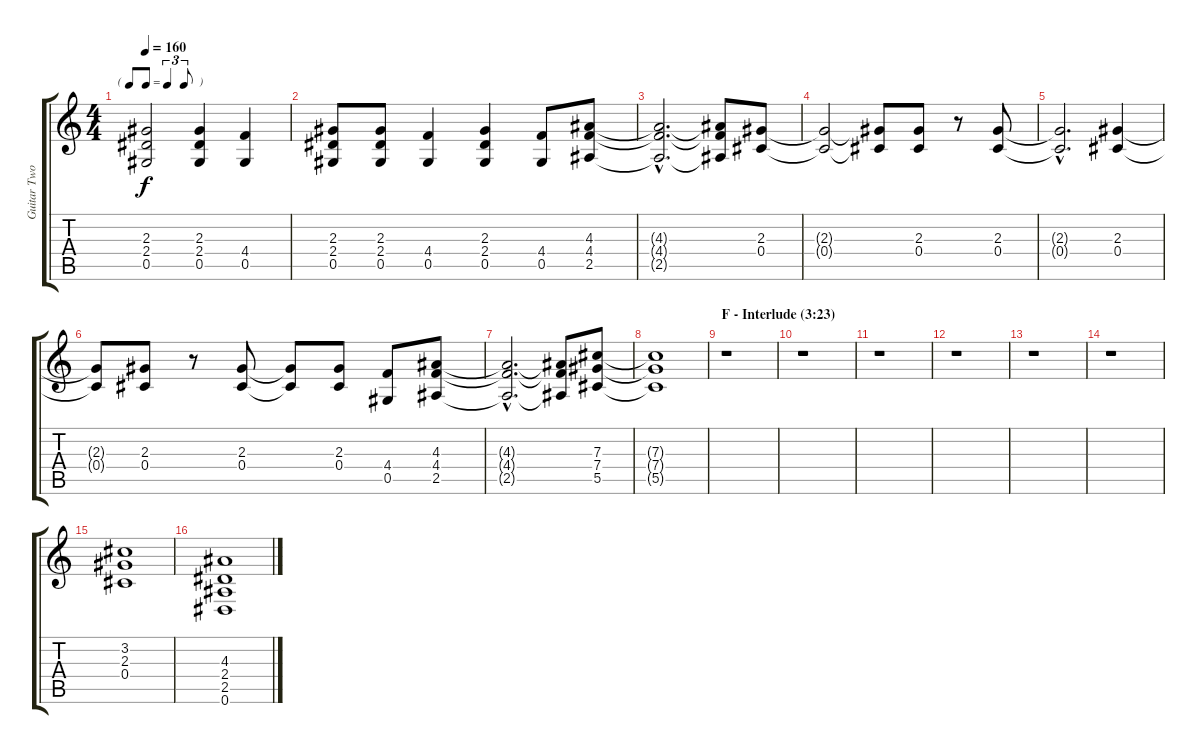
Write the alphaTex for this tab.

\track ("Guitar Two" "Guitar Two") {instrument distortionguitar}
\staff {score tabs}
\tuning (Eb4 Bb3 Gb3 Db3 Ab2 Eb2) {hide}
\ts (4 4)
\tf triplet8th
\tempo 160
\clef g2
\ks c
(2.3{t} 2.4{t} 0.5{t}).2{dy f} (2.3 2.4 0.5).4 (4.4 0.5).4 |
(2.3 2.4 0.5).8 (2.3 2.4 0.5).8 (4.4 0.5).4 (2.3 2.4 0.5).4 (4.4 0.5).8 (4.3 4.4 2.5).8 |
(4.3{hac t} 4.4{hac t} 2.5{hac t}).2{d} (4.3{t} 4.4{t} 2.5{t}).8 (2.3 0.4).8 |
(2.3{t} 0.4{t}).2 (2.3{t} 0.4{t}).8 (2.3 0.4).8 r.8 (2.3 0.4).8 |
(2.3{hac t} 0.4{hac t}).2{d} (2.3 0.4).4 |
(2.3{t} 0.4{t}).8 (2.3 0.4).8 r.8 (2.3 0.4).8 (2.3{t} 0.4{t}).8 (2.3 0.4).8 (4.4 0.5).8 (4.3 4.4 2.5).8 |
(4.3{hac t} 4.4{hac t} 2.5{hac t}).2{d} (4.3{t} 4.4{t} 2.5{t}).8 (7.3 7.4 5.5).8 |
(7.3{t} 7.4{t} 5.5{t}).1 |
\section ("" "F - Interlude (3:23)")
r.1 |
r.1 |
r.1 |
r.1 |
r.1 |
r.1 |
(3.2 2.3 0.4).1 |
(4.3 2.4 2.5 0.6).1
